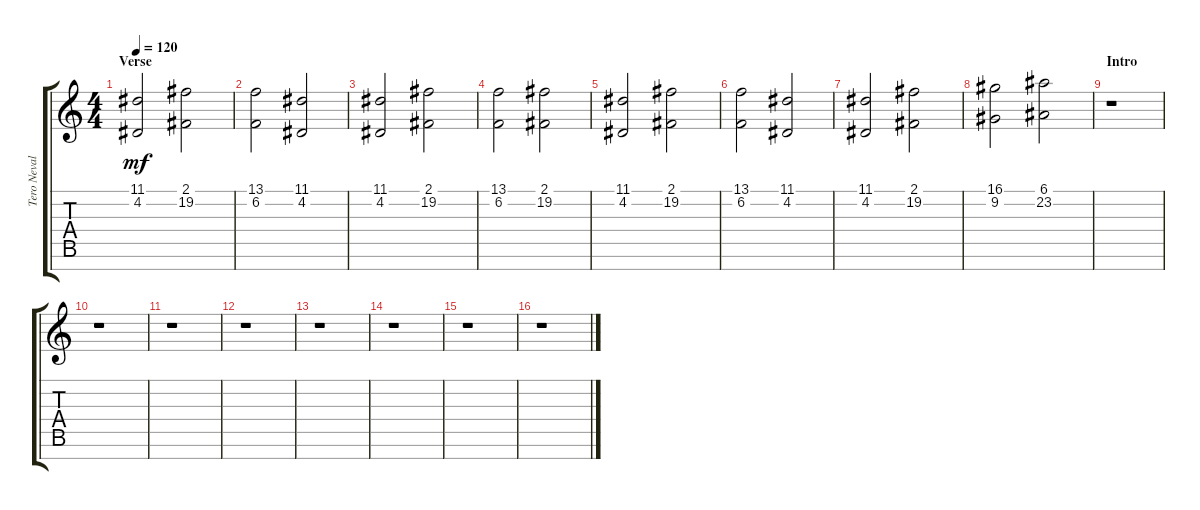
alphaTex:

\track ("Tero Nevala (choir)" "Tero Neval") {instrument choiraahs}
\staff {score tabs}
\tuning (E4 B3 G3 D3 A2 E2 B1) {hide}
\ts (4 4)
\section ("" "Verse")
\tempo 120
\clef g2
\ks c
(11.1 4.2).2{dy mf} (2.1 19.2).2 |
(13.1 6.2).2 (11.1 4.2).2 |
(11.1 4.2).2 (2.1 19.2).2 |
(13.1 6.2).2 (2.1 19.2).2 |
(11.1 4.2).2 (2.1 19.2).2 |
(13.1 6.2).2 (11.1 4.2).2 |
(11.1 4.2).2 (2.1 19.2).2 |
(16.1 9.2).2 (6.1 23.2).2 |
\section ("" "Intro")
r.1 |
r.1 |
r.1 |
r.1 |
r.1 |
r.1 |
r.1 |
r.1
